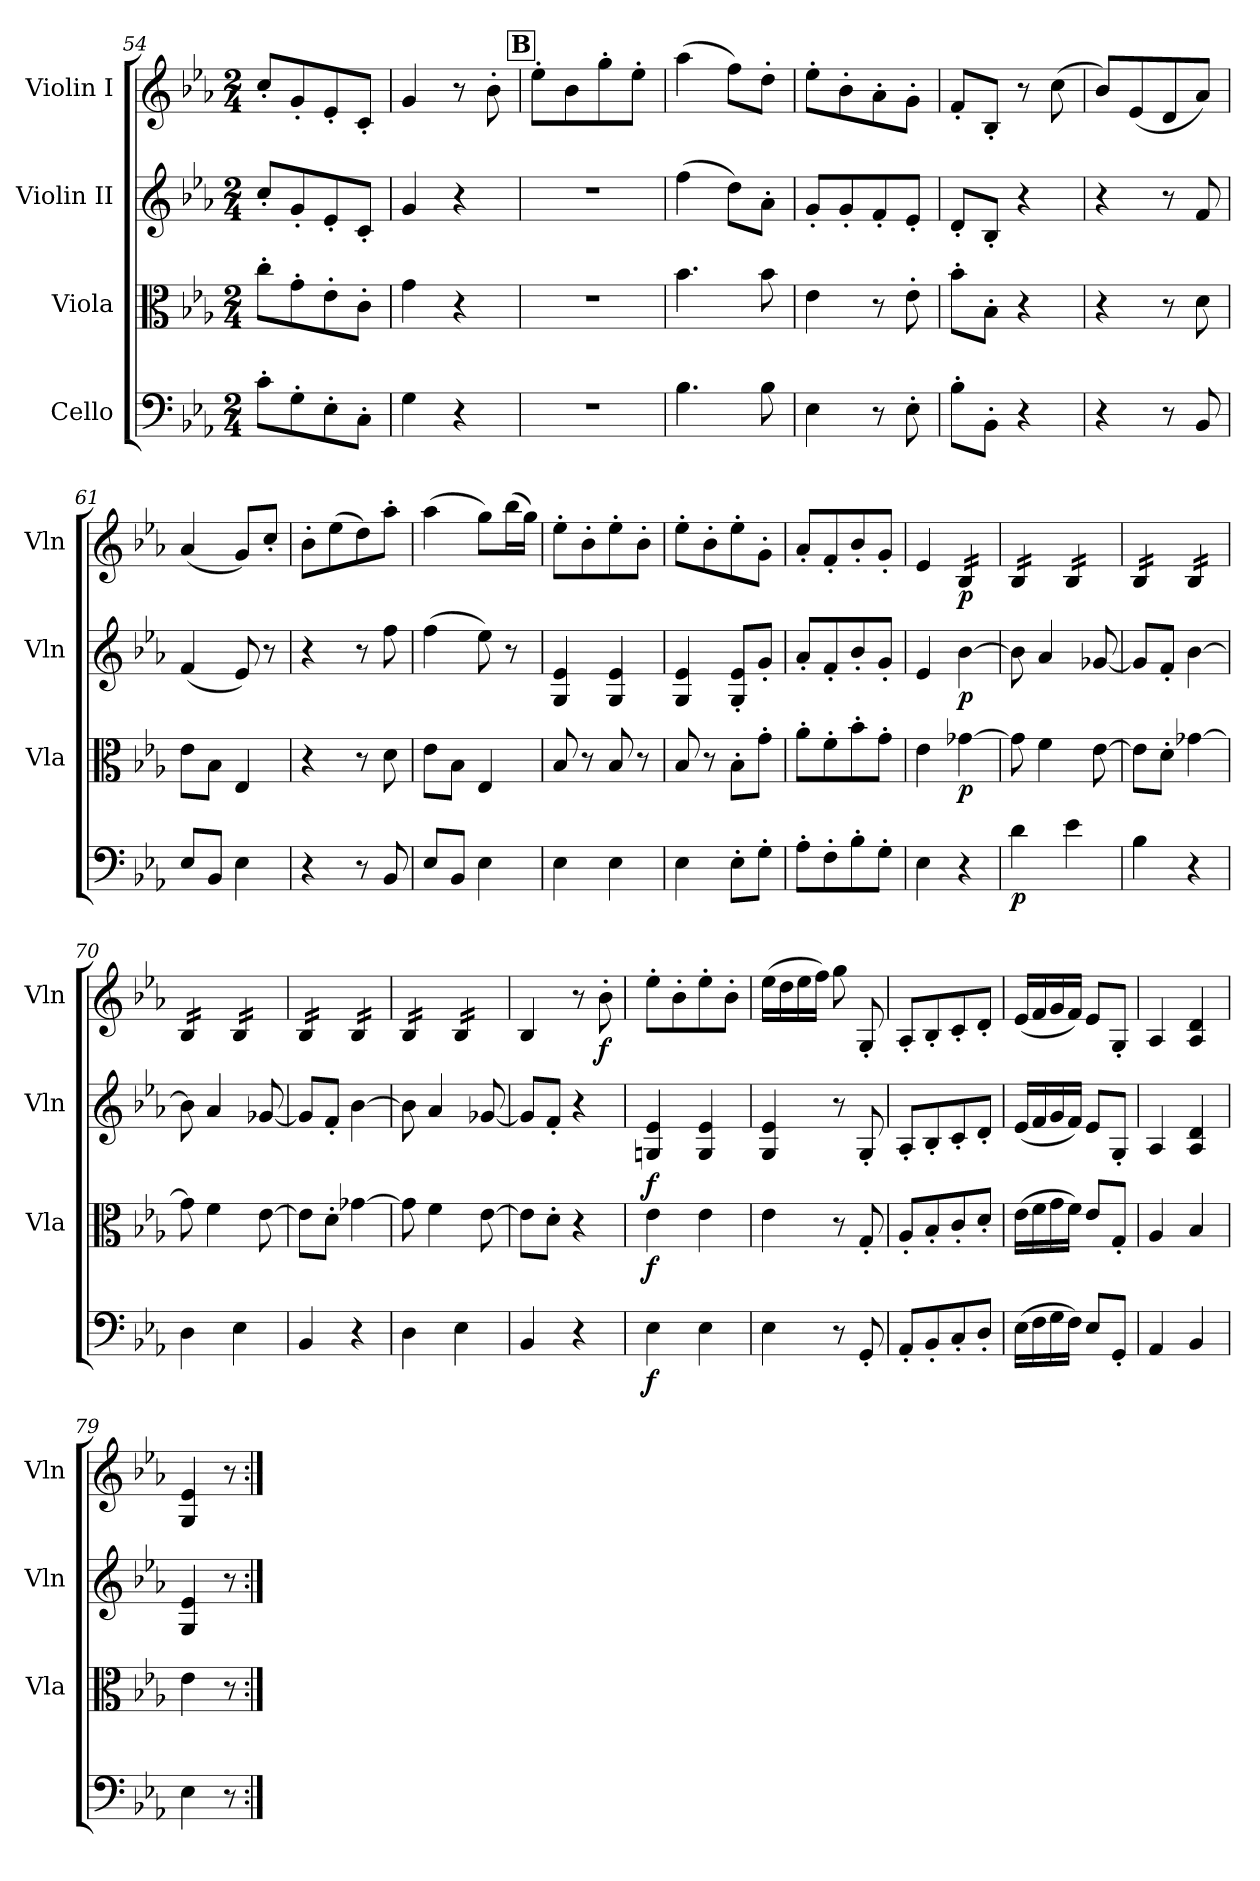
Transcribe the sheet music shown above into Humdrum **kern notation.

**kern	**dynam	**kern	**dynam	**kern	**dynam	**kern	**dynam
*part4	*part4	*part3	*part3	*part2	*part2	*part1	*part1
*staff4	*staff4	*staff3	*staff3	*staff2	*staff2	*staff1	*staff1
*I"Cello	*	*I"Viola	*	*I"Violin II	*	*I"Violin I	*
*	*	*I'Vla	*	*I'Vln	*	*I'Vln	*
!!LO:PB:g=z
*clefF4	*	*clefC3	*	*clefG2	*	*clefG2	*
*k[b-e-a-]	*	*k[b-e-a-]	*	*k[b-e-a-]	*	*k[b-e-a-]	*
*E-:	*	*E-:	*	*E-:	*	*E-:	*
*M2/4	*	*M2/4	*	*M2/4	*	*M2/4	*
=54	=54	=54	=54	=54	=54	=54	=54
8c'\L	.	8cc'\L	.	8cc'/L	.	8cc'/L	.
8G'\	.	8g'\	.	8g'/	.	8g'/	.
8E-'\	.	8e-'\	.	8e-'/	.	8e-'/	.
8C'\J	.	8c'\J	.	8c'/J	.	8c'/J	.
=55	=55	=55	=55	=55	=55	=55	=55
4G\	.	4g\	.	4g/	.	4g/	.
4r	.	4r	.	4r	.	8r	.
.	.	.	.	.	.	8b-'\	.
!!LO:REH:place=s1:a:B:fs=14:t=B
=56	=56	=56	=56	=56	=56	=56	=56
2r	.	2r	.	2r	.	8ee-'\L	.
.	.	.	.	.	.	8b-\	.
.	.	.	.	.	.	8gg'\	.
.	.	.	.	.	.	8ee-'\J	.
=57	=57	=57	=57	=57	=57	=57	=57
4.B-\	.	4.b-\	.	(>4ff\	.	(>4aa-\	.
.	.	.	.	8dd\L)	.	8ff\L)	.
8B-\	.	8b-\	.	8a-'\J	.	8dd'\J	.
=58	=58	=58	=58	=58	=58	=58	=58
4E-\	.	4e-\	.	8g'/L	.	8ee-'\L	.
.	.	.	.	8g'/	.	8b-'\	.
8r	.	8r	.	8f'/	.	8a-'\	.
8E-'\	.	8e-'\	.	8e-'/J	.	8g'\J	.
=59	=59	=59	=59	=59	=59	=59	=59
8B-'\L	.	8b-'\L	.	8d'/L	.	8f'/L	.
8BB-'\J	.	8B-'\J	.	8B-'/J	.	8B-'/J	.
4r	.	4r	.	4r	.	8r	.
.	.	.	.	.	.	(>8cc\	.
=60	=60	=60	=60	=60	=60	=60	=60
4r	.	4r	.	4r	.	8b-/L)	.
.	.	.	.	.	.	(<8e-/	.
8r	.	8r	.	8r	.	8d/	.
8BB-/	.	8d\	.	8f/	.	8a-/J)	.
=61	=61	=61	=61	=61	=61	=61	=61
8E-/L	.	8e-\L	.	(<4f/	.	(<4a-/	.
8BB-/J	.	8B-\J	.	.	.	.	.
4E-\	.	4E-/	.	8e-/)	.	8g/L)	.
.	.	.	.	8r	.	8cc'/J	.
=62	=62	=62	=62	=62	=62	=62	=62
4r	.	4r	.	4r	.	8b-'\L	.
.	.	.	.	.	.	(>8ee-\	.
8r	.	8r	.	8r	.	8dd\)	.
8BB-/	.	8d\	.	8ff\	.	8aa-'\J	.
=63	=63	=63	=63	=63	=63	=63	=63
8E-/L	.	8e-\L	.	(>4ff\	.	(>4aa-\	.
8BB-/J	.	8B-\J	.	.	.	.	.
4E-\	.	4E-/	.	8ee-\)	.	8gg\L)	.
.	.	.	.	8r	.	(>16bb-\L	.
.	.	.	.	.	.	16gg\JJ)	.
!!LO:LB:g=z
=64	=64	=64	=64	=64	=64	=64	=64
4E-\	.	8B-/	.	4G/ 4e-/	.	8ee-'\L	.
.	.	8r	.	.	.	8b-'\	.
4E-\	.	8B-/	.	4G/ 4e-/	.	8ee-'\	.
.	.	8r	.	.	.	8b-'\J	.
=65	=65	=65	=65	=65	=65	=65	=65
4E-\	.	8B-/	.	4G/ 4e-/	.	8ee-'\L	.
.	.	8r	.	.	.	8b-'\	.
8E-'\L	.	8B-'\L	.	8G/' 8e-/'L	.	8ee-'\	.
8G'\J	.	8g'\J	.	8g'/J	.	8g'\J	.
=66	=66	=66	=66	=66	=66	=66	=66
8A-'\L	.	8a-'\L	.	8a-'/L	.	8a-'/L	.
8F'\	.	8f'\	.	8f'/	.	8f'/	.
8B-'\	.	8b-'\	.	8b-'/	.	8b-'/	.
8G'\J	.	8g'\J	.	8g'/J	.	8g'/J	.
=67	=67	=67	=67	=67	=67	=67	=67
4E-\	.	4e-\	.	4e-/	.	4e-/	.
!	!	!	!LO:DY:b	!	!LO:DY:b	!	!LO:DY:b
*	*	*	*	*	*	*tremolo	*
4r	.	[4g-X\	p	[4b-\	p	16B-/LL	p
.	.	.	.	.	.	16B-/	.
.	.	.	.	.	.	16B-/	.
.	.	.	.	.	.	16B-/JJ	.
=68	=68	=68	=68	=68	=68	=68	=68
!	!LO:DY:b	!	!	!	!	!	!
4d\	p	8g-\]	.	8b-\]	.	16B-/LL	.
.	.	.	.	.	.	16B-/	.
.	.	4f\	.	4a-/	.	16B-/	.
.	.	.	.	.	.	16B-/JJ	.
4e-\	.	.	.	.	.	16B-/LL	.
.	.	.	.	.	.	16B-/	.
.	.	[8e-\	.	[8g-X/	.	16B-/	.
.	.	.	.	.	.	16B-/JJ	.
=69	=69	=69	=69	=69	=69	=69	=69
4B-\	.	8e-\L]	.	8g-/L]	.	16B-/LL	.
.	.	.	.	.	.	16B-/	.
.	.	8d'\J	.	8f'/J	.	16B-/	.
.	.	.	.	.	.	16B-/JJ	.
4r	.	[4g-X\	.	[4b-\	.	16B-/LL	.
.	.	.	.	.	.	16B-/	.
.	.	.	.	.	.	16B-/	.
.	.	.	.	.	.	16B-/JJ	.
=70	=70	=70	=70	=70	=70	=70	=70
4D\	.	8g-\]	.	8b-\]	.	16B-/LL	.
.	.	.	.	.	.	16B-/	.
.	.	4f\	.	4a-/	.	16B-/	.
.	.	.	.	.	.	16B-/JJ	.
4E-\	.	.	.	.	.	16B-/LL	.
.	.	.	.	.	.	16B-/	.
.	.	[8e-\	.	[8g-X/	.	16B-/	.
.	.	.	.	.	.	16B-/JJ	.
=71	=71	=71	=71	=71	=71	=71	=71
4BB-/	.	8e-\L]	.	8g-/L]	.	16B-/LL	.
.	.	.	.	.	.	16B-/	.
.	.	8d'\J	.	8f'/J	.	16B-/	.
.	.	.	.	.	.	16B-/JJ	.
4r	.	[4g-X\	.	[4b-\	.	16B-/LL	.
.	.	.	.	.	.	16B-/	.
.	.	.	.	.	.	16B-/	.
.	.	.	.	.	.	16B-/JJ	.
=72	=72	=72	=72	=72	=72	=72	=72
4D\	.	8g-\]	.	8b-\]	.	16B-/LL	.
.	.	.	.	.	.	16B-/	.
.	.	4f\	.	4a-/	.	16B-/	.
.	.	.	.	.	.	16B-/JJ	.
4E-\	.	.	.	.	.	16B-/LL	.
.	.	.	.	.	.	16B-/	.
.	.	[8e-\	.	[8g-X/	.	16B-/	.
.	.	.	.	.	.	16B-/JJ	.
*	*	*	*	*	*	*Xtremolo	*
!!LO:LB:g=z
=73	=73	=73	=73	=73	=73	=73	=73
4BB-/	.	8e-\L]	.	8g-/L]	.	4B-/	.
.	.	8d'\J	.	8f'/J	.	.	.
4r	.	4r	.	4r	.	8r	.
!	!	!	!	!	!	!	!LO:DY:b
.	.	.	.	.	.	8b-'\	f
=74	=74	=74	=74	=74	=74	=74	=74
!	!LO:DY:b	!	!LO:DY:b	!	!LO:DY:b	!	!
4E-\	f	4e-\	f	4Gn/ 4e-/	f	8ee-'\L	.
.	.	.	.	.	.	8b-'\	.
4E-\	.	4e-\	.	4G/ 4e-/	.	8ee-'\	.
.	.	.	.	.	.	8b-'\J	.
=75	=75	=75	=75	=75	=75	=75	=75
4E-\	.	4e-\	.	4G/ 4e-/	.	(>16ee-\LL	.
.	.	.	.	.	.	16dd\	.
.	.	.	.	.	.	16ee-\	.
.	.	.	.	.	.	16ff\JJ)	.
8r	.	8r	.	8r	.	8gg\	.
8GG'/	.	8G'/	.	8G'/	.	8G'/	.
=76	=76	=76	=76	=76	=76	=76	=76
8AA-'/L	.	8A-'/L	.	8A-'/L	.	8A-'/L	.
8BB-'/	.	8B-'/	.	8B-'/	.	8B-'/	.
8C'/	.	8c'/	.	8c'/	.	8c'/	.
8D'/J	.	8d'/J	.	8d'/J	.	8d'/J	.
=77	=77	=77	=77	=77	=77	=77	=77
(>16E-\LL	.	(>16e-\LL	.	(<16e-/LL	.	(<16e-/LL	.
16F\	.	16f\	.	16f/	.	16f/	.
16G\	.	16g\	.	16g/	.	16g/	.
16F\JJ)	.	16f\JJ)	.	16f/JJ)	.	16f/JJ)	.
8E-/L	.	8e-/L	.	8e-/L	.	8e-/L	.
8GG'/J	.	8G'/J	.	8G'/J	.	8G'/J	.
=78	=78	=78	=78	=78	=78	=78	=78
4AA-/	.	4A-/	.	4A-/	.	4A-/	.
4BB-/	.	4B-/	.	4A-/ 4d/	.	4A-/ 4d/	.
=79	=79	=79	=79	=79	=79	=79	=79
4E-\	.	4e-\	.	4G/ 4e-/	.	4G/ 4e-/	.
8r	.	8r	.	8r	.	8r	.
=:|!	=:|!	=:|!	=:|!	=:|!	=:|!	=:|!	=:|!
*-	*-	*-	*-	*-	*-	*-	*-
